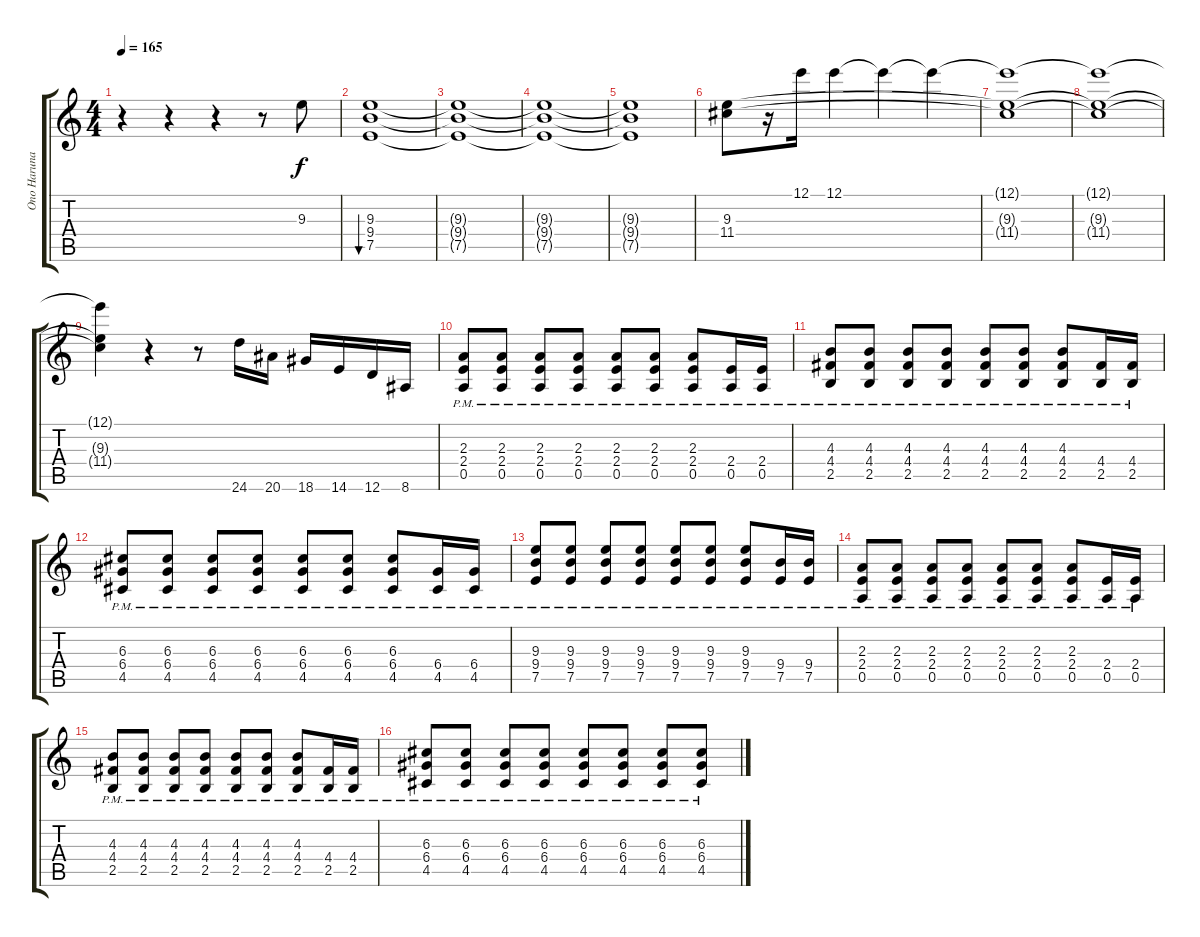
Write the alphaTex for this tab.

\track ("Ono Haruna" "Ono Haruna") {instrument acousticguitarsteel}
\staff {score tabs}
\tuning (E4 B3 G3 D3 A2 D2) {hide}
\ts (4 4)
\tempo 165
\clef g2
\ks c
r.4{dy f} r.4 r.4 r.8 9.3.8 |
(9.3 9.4 7.5).1{bu 240} |
(9.3{t} 9.4{t} 7.5{t}).1 |
(9.3{t} 9.4{t} 7.5{t}).1 |
(9.3{t} 9.4{t} 7.5{t}).1 |
(9.3 11.4).8 r.16 12.1.16 12.1.4 12.1{t}.4 12.1{t}.4 |
(12.1{t} 9.3{t} 11.4{t}).1 |
(12.1{t} 9.3{t} 11.4{t}).1 |
(12.1{t} 9.3{t} 11.4{t}).4 r.4 r.8 24.6.16{instrument guitarfretnoise} 20.6.16 18.6.16 14.6.16 12.6.16 8.6.16 |
(2.3{pm} 2.4{pm} 0.5{pm}).8{instrument acousticguitarsteel} (2.3{pm} 2.4{pm} 0.5{pm}).8 (2.3{pm} 2.4{pm} 0.5{pm}).8 (2.3{pm} 2.4{pm} 0.5{pm}).8 (2.3{pm} 2.4{pm} 0.5{pm}).8 (2.3{pm} 2.4{pm} 0.5{pm}).8 (2.3{pm} 2.4{pm} 0.5{pm}).8 (2.4{pm} 0.5{pm}).16 (2.4{pm} 0.5{pm}).16 |
(4.3{pm} 4.4{pm} 2.5{pm}).8 (4.3{pm} 4.4{pm} 2.5{pm}).8 (4.3{pm} 4.4{pm} 2.5{pm}).8 (4.3{pm} 4.4{pm} 2.5{pm}).8 (4.3{pm} 4.4{pm} 2.5{pm}).8 (4.3{pm} 4.4{pm} 2.5{pm}).8 (4.3{pm} 4.4{pm} 2.5{pm}).8 (4.4{pm} 2.5{pm}).16 (4.4{pm} 2.5{pm}).16 |
(6.3{pm} 6.4{pm} 4.5{pm}).8 (6.3{pm} 6.4{pm} 4.5{pm}).8 (6.3{pm} 6.4{pm} 4.5{pm}).8 (6.3{pm} 6.4{pm} 4.5{pm}).8 (6.3{pm} 6.4{pm} 4.5{pm}).8 (6.3{pm} 6.4{pm} 4.5{pm}).8 (6.3{pm} 6.4{pm} 4.5{pm}).8 (6.4{pm} 4.5{pm}).16 (6.4{pm} 4.5{pm}).16 |
(9.3{pm} 9.4{pm} 7.5{pm}).8 (9.3{pm} 9.4{pm} 7.5{pm}).8 (9.3{pm} 9.4{pm} 7.5{pm}).8 (9.3{pm} 9.4{pm} 7.5{pm}).8 (9.3{pm} 9.4{pm} 7.5{pm}).8 (9.3{pm} 9.4{pm} 7.5{pm}).8 (9.3{pm} 9.4{pm} 7.5{pm}).8 (9.4{pm} 7.5{pm}).16 (9.4{pm} 7.5{pm}).16 |
(2.3{pm} 2.4{pm} 0.5{pm}).8 (2.3{pm} 2.4{pm} 0.5{pm}).8 (2.3{pm} 2.4{pm} 0.5{pm}).8 (2.3{pm} 2.4{pm} 0.5{pm}).8 (2.3{pm} 2.4{pm} 0.5{pm}).8 (2.3{pm} 2.4{pm} 0.5{pm}).8 (2.3{pm} 2.4{pm} 0.5{pm}).8 (2.4{pm} 0.5{pm}).16 (2.4{pm} 0.5{pm}).16 |
(4.3{pm} 4.4{pm} 2.5{pm}).8 (4.3{pm} 4.4{pm} 2.5{pm}).8 (4.3{pm} 4.4{pm} 2.5{pm}).8 (4.3{pm} 4.4{pm} 2.5{pm}).8 (4.3{pm} 4.4{pm} 2.5{pm}).8 (4.3{pm} 4.4{pm} 2.5{pm}).8 (4.3{pm} 4.4{pm} 2.5{pm}).8 (4.4{pm} 2.5{pm}).16 (4.4{pm} 2.5{pm}).16 |
(6.3{pm} 6.4{pm} 4.5{pm}).8 (6.3{pm} 6.4{pm} 4.5{pm}).8 (6.3{pm} 6.4{pm} 4.5{pm}).8 (6.3{pm} 6.4{pm} 4.5{pm}).8 (6.3{pm} 6.4{pm} 4.5{pm}).8 (6.3{pm} 6.4{pm} 4.5{pm}).8 (6.3{pm} 6.4{pm} 4.5{pm}).8 (6.3{pm} 6.4{pm} 4.5{pm}).8
